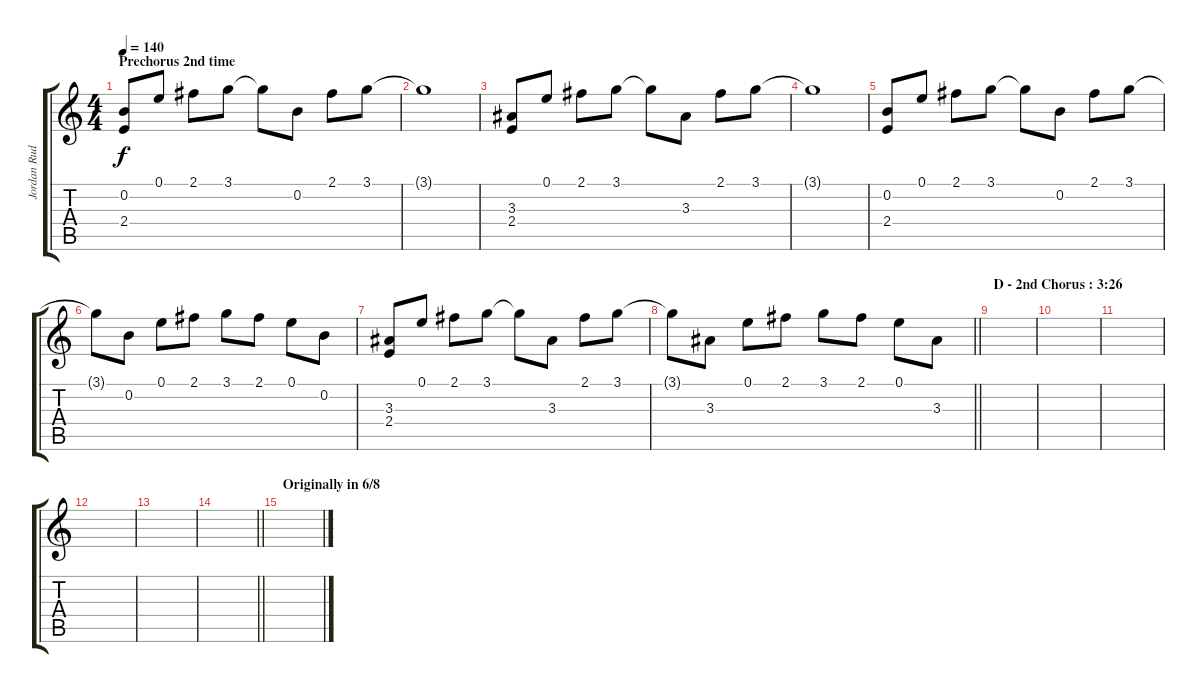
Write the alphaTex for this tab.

\track ("Jordan Rudess - Overdub 2" "Jordan Rud") {instrument acousticguitarsteel}
\staff {score tabs}
\tuning (E4 B3 G3 D3 A2 E2) {hide}
\ts (4 4)
\section ("" "Prechorus 2nd time")
\tempo 140
\clef g2
\ks c
(0.2 2.4).8{dy f instrument acousticguitarnylon} 0.1.8 2.1.8 3.1.8 3.1{t}.8 0.2.8 2.1.8 3.1.8 |
3.1{t}.1 |
(3.3 2.4).8 0.1.8 2.1.8 3.1.8 3.1{t}.8 3.3.8 2.1.8 3.1.8 |
3.1{t}.1 |
(0.2 2.4).8 0.1.8 2.1.8 3.1.8 3.1{t}.8 0.2.8 2.1.8 3.1.8 |
3.1{t}.8 0.2.8 0.1.8 2.1.8 3.1.8 2.1.8 0.1.8 0.2.8 |
(3.3 2.4).8 0.1.8 2.1.8 3.1.8 3.1{t}.8 3.3.8 2.1.8 3.1.8 |
\barLineRight lightlight
3.1{t}.8 3.3.8 0.1.8 2.1.8 3.1.8 2.1.8 0.1.8 3.3.8 |
\section ("" "D - 2nd Chorus : 3:26")
|
|
|
|
|
\barLineRight lightlight
|
\section ("" "Originally in 6/8")
